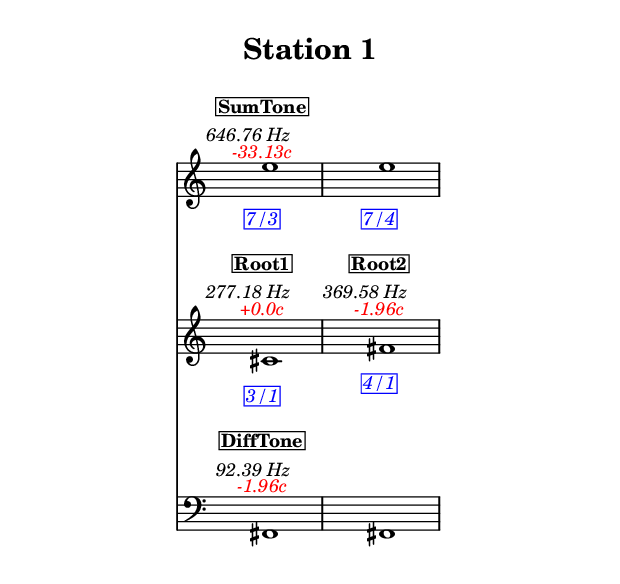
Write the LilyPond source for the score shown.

\version "2.20.0"
\language "english"

#(set-default-paper-size "a6" 'portrait)
#(set-global-staff-size 16)

\header {
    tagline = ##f
    title = \markup {
        \pad-around
            #3
            "Station 1"
        }
}

\layout {
    indent = #25
}

\paper {
    systems-per-page = 1
}

\score {
    \new Score
    <<
        \new Staff
        \with
        {
            \remove Time_signature_engraver
        }
        {
            \clef "treble"
            e''1
            - \tweak color #red
            ^ \markup {
                \halign
                    #0
                    \italic
                        {
                            -33.13c
                        }
                }
            ^ \markup {
                \halign
                    #1
                    \italic
                        {
                            646.76
                            Hz
                        }
                }
            ^ \markup {
                \pad-around
                    #1
                    \box
                        \vcenter
                            \halign
                                #0
                                \bold
                                    {
                                        SumTone
                                    }
                }
            - \tweak color #blue
            _ \markup {
                \pad-around
                    #1
                    \box
                        \halign
                            #0
                            \italic
                                {
                                    7/3
                                }
                }
            \override Score.NonMusicalPaperColumn.padding = #5
            \clef "treble"
            e''1
            - \tweak color #blue
            _ \markup {
                \pad-around
                    #1
                    \box
                        \halign
                            #0
                            \italic
                                {
                                    7/4
                                }
                }
        }
        \new Staff
        \with
        {
            \remove Time_signature_engraver
        }
        {
            \clef "treble"
            cs'1
            - \tweak color #red
            ^ \markup {
                \halign
                    #0
                    \italic
                        {
                            +0.0c
                        }
                }
            ^ \markup {
                \halign
                    #1
                    \italic
                        {
                            277.18
                            Hz
                        }
                }
            ^ \markup {
                \pad-around
                    #1
                    \box
                        \vcenter
                            \halign
                                #0
                                \bold
                                    {
                                        Root1
                                    }
                }
            - \tweak color #blue
            _ \markup {
                \pad-around
                    #1
                    \box
                        \halign
                            #0
                            \italic
                                {
                                    3/1
                                }
                }
            \clef "treble"
            fs'1
            - \tweak color #red
            ^ \markup {
                \halign
                    #0
                    \italic
                        {
                            -1.96c
                        }
                }
            ^ \markup {
                \halign
                    #1
                    \italic
                        {
                            369.58
                            Hz
                        }
                }
            ^ \markup {
                \pad-around
                    #1
                    \box
                        \vcenter
                            \halign
                                #0
                                \bold
                                    {
                                        Root2
                                    }
                }
            - \tweak color #blue
            _ \markup {
                \pad-around
                    #1
                    \box
                        \halign
                            #0
                            \italic
                                {
                                    4/1
                                }
                }
        }
        \new Staff
        \with
        {
            \remove Time_signature_engraver
        }
        {
            \clef "bass"
            fs,1
            - \tweak color #red
            ^ \markup {
                \halign
                    #0
                    \italic
                        {
                            -1.96c
                        }
                }
            ^ \markup {
                \halign
                    #1
                    \italic
                        {
                            92.39
                            Hz
                        }
                }
            ^ \markup {
                \pad-around
                    #1
                    \box
                        \vcenter
                            \halign
                                #0
                                \bold
                                    {
                                        DiffTone
                                    }
                }
            \clef "bass"
            fs,1
        }
    >>
}